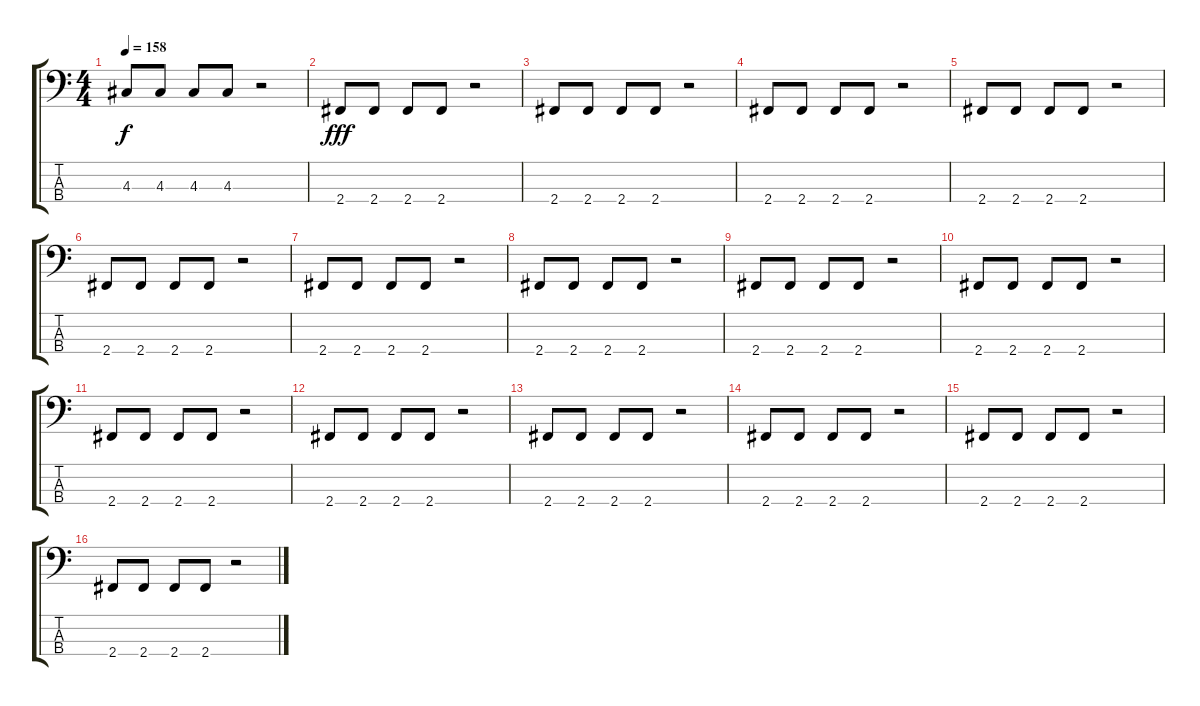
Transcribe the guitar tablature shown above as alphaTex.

\track "" {instrument synthbass1}
\staff {score tabs}
\tuning (G2 D2 A1 E1) {hide}
\ts (4 4)
\tempo 158
\clef f4
\ks c
4.3.8{dy f} 4.3.8 4.3.8 4.3.8 r.2 |
2.4.8{dy fff} 2.4.8 2.4.8 2.4.8 r.2 |
2.4.8 2.4.8 2.4.8 2.4.8 r.2 |
2.4.8 2.4.8 2.4.8 2.4.8 r.2 |
2.4.8 2.4.8 2.4.8 2.4.8 r.2 |
2.4.8 2.4.8 2.4.8 2.4.8 r.2 |
2.4.8 2.4.8 2.4.8 2.4.8 r.2 |
2.4.8 2.4.8 2.4.8 2.4.8 r.2 |
2.4.8 2.4.8 2.4.8 2.4.8 r.2 |
2.4.8 2.4.8 2.4.8 2.4.8 r.2 |
2.4.8 2.4.8 2.4.8 2.4.8 r.2 |
2.4.8 2.4.8 2.4.8 2.4.8 r.2 |
2.4.8 2.4.8 2.4.8 2.4.8 r.2 |
2.4.8 2.4.8 2.4.8 2.4.8 r.2 |
2.4.8 2.4.8 2.4.8 2.4.8 r.2 |
2.4.8 2.4.8 2.4.8 2.4.8 r.2
